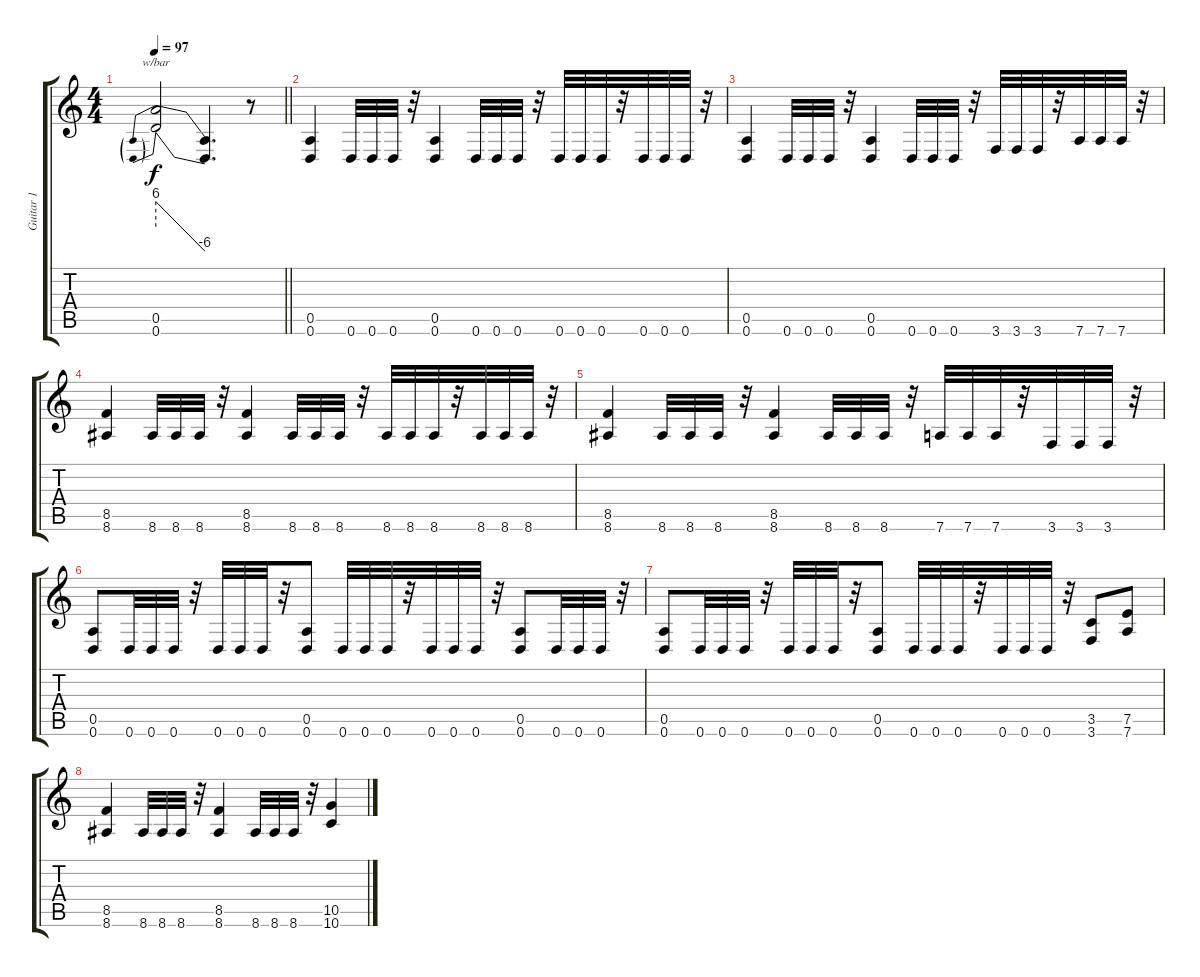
\track ("Guitar 1" "Guitar 1") {instrument distortionguitar}
\staff {score tabs}
\tuning (E4 B3 G3 D3 A2 D2) {hide}
\ts (4 4)
\tempo 97
\clef g2
\barLineRight lightlight
\ks c
(0.5 0.6).2{tbe (predivedive default 0 24 60 -24) dy f balance 16} (0.5{t} 0.6{t}).4{d} r.8 |
\section ("" "")
(0.5 0.6).4 0.6.32 0.6.32 0.6.32 r.32 (0.5 0.6).4 0.6.32 0.6.32 0.6.32 r.32 0.6.32 0.6.32 0.6.32 r.32 0.6.32 0.6.32 0.6.32 r.32 |
(0.5 0.6).4 0.6.32 0.6.32 0.6.32 r.32 (0.5 0.6).4 0.6.32 0.6.32 0.6.32 r.32 3.6.32 3.6.32 3.6.32 r.32 7.6.32 7.6.32 7.6.32 r.32 |
(8.5 8.6).4 8.6.32 8.6.32 8.6.32 r.32 (8.5 8.6).4 8.6.32 8.6.32 8.6.32 r.32 8.6.32 8.6.32 8.6.32 r.32 8.6.32 8.6.32 8.6.32 r.32 |
(8.5 8.6).4 8.6.32 8.6.32 8.6.32 r.32 (8.5 8.6).4 8.6.32 8.6.32 8.6.32 r.32 7.6.32 7.6.32 7.6.32 r.32 3.6.32 3.6.32 3.6.32 r.32 |
(0.5 0.6).8 0.6.32 0.6.32 0.6.32 r.32 0.6.32 0.6.32 0.6.32 r.32 (0.5 0.6).8 0.6.32 0.6.32 0.6.32 r.32 0.6.32 0.6.32 0.6.32 r.32 (0.5 0.6).8 0.6.32 0.6.32 0.6.32 r.32 |
(0.5 0.6).8 0.6.32 0.6.32 0.6.32 r.32 0.6.32 0.6.32 0.6.32 r.32 (0.5 0.6).8 0.6.32 0.6.32 0.6.32 r.32 0.6.32 0.6.32 0.6.32 r.32 (3.5 3.6).8 (7.5 7.6).8 |
(8.5 8.6).4 8.6.32 8.6.32 8.6.32 r.32 (8.5 8.6).4 8.6.32 8.6.32 8.6.32 r.32 (10.5 10.6).4
